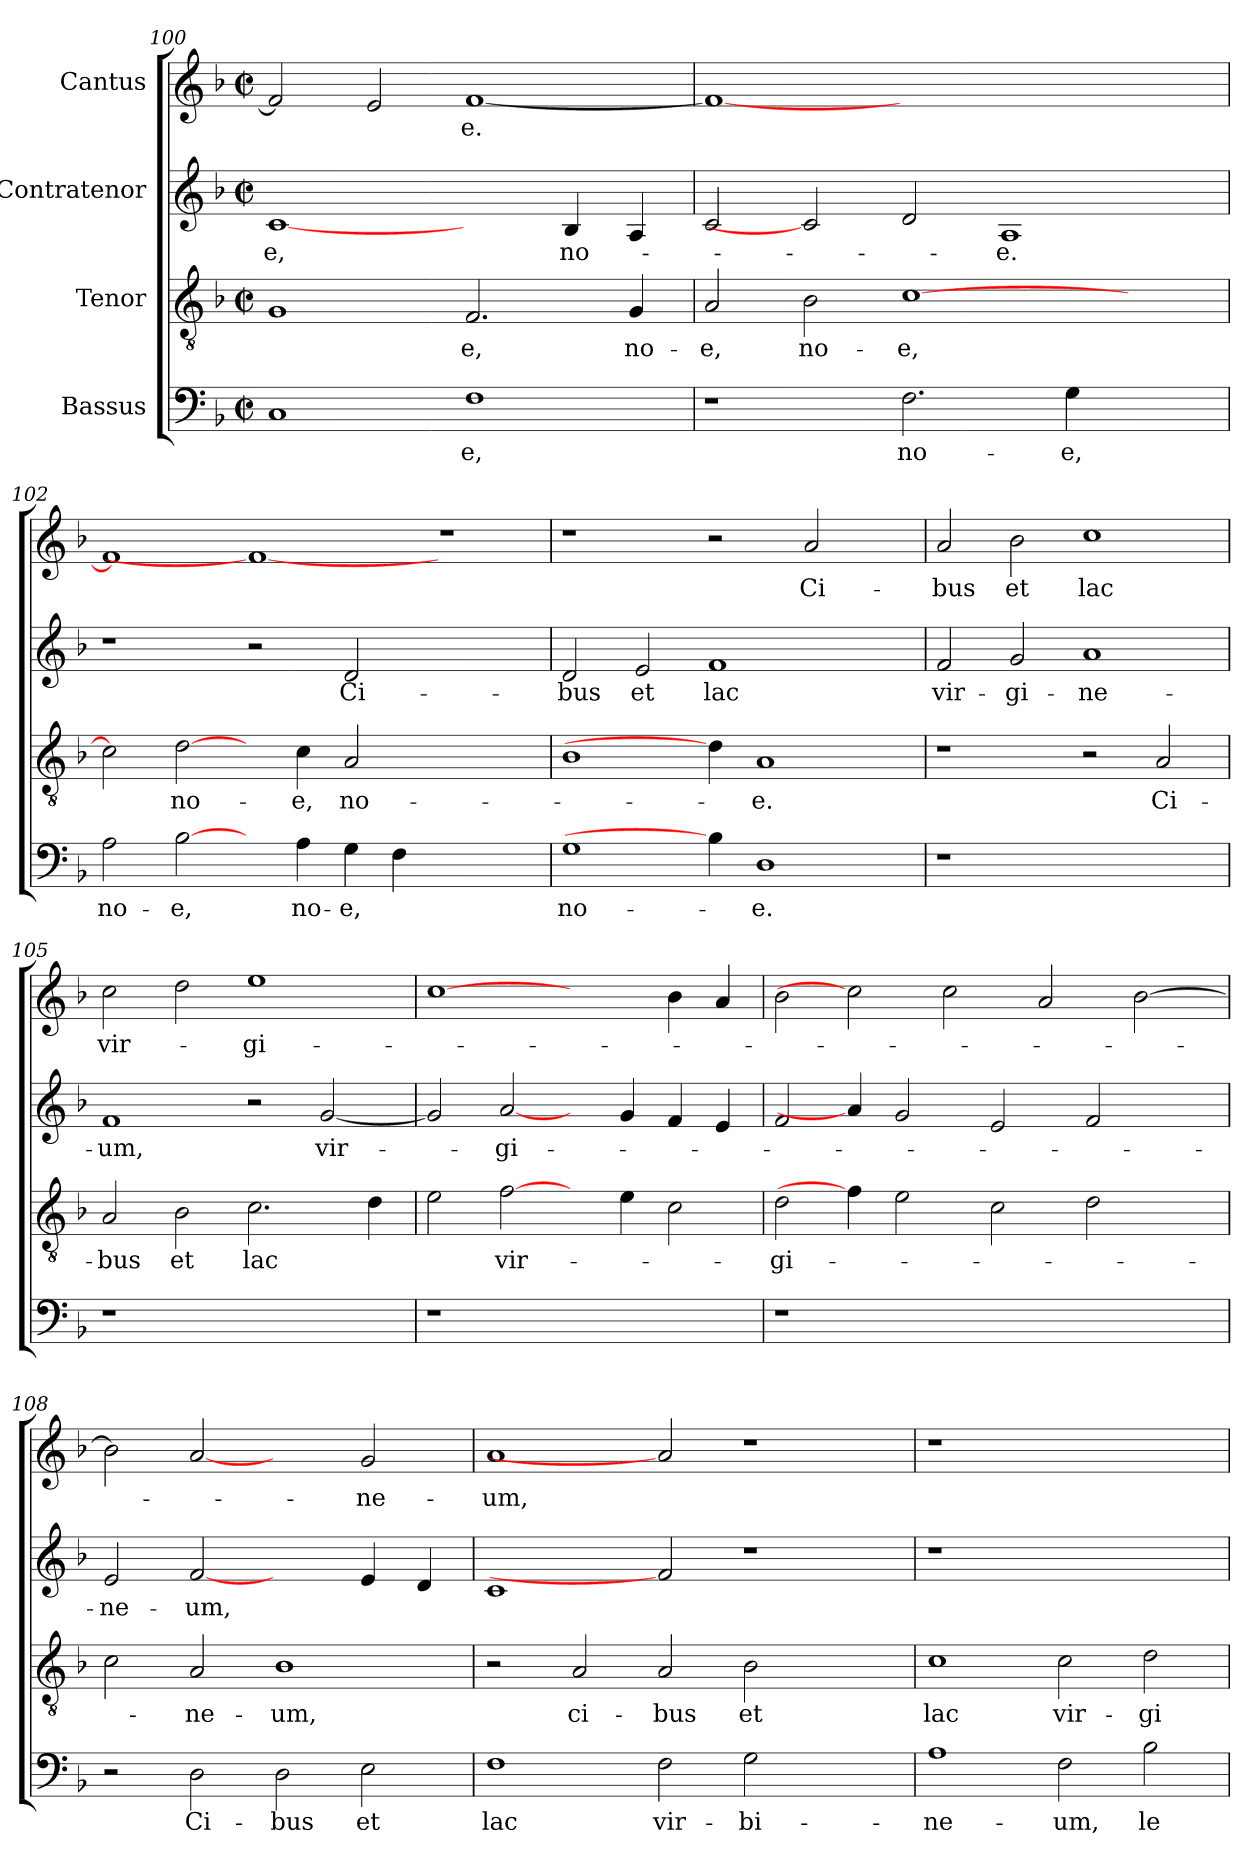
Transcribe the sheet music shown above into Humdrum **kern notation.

**kern	**text	**kern	**text	**kern	**text	**kern	**text
*part4	*part4	*part3	*part3	*part2	*part2	*part1	*part1
*staff4	*staff4	*staff3	*staff3	*staff2	*staff2	*staff1	*staff1
*I"Bassus	*	*I"Tenor	*	*I"Contratenor	*	*I"Cantus	*
!!LO:PB:g=z
*clefF4	*	*clefGv2	*	*clefG2	*	*clefG2	*
*k[b-]	*	*k[b-]	*	*k[b-]	*	*k[b-]	*
*F:	*	*F:	*	*F:	*	*F:	*
*M2/2	*	*M2/2	*	*M2/2	*	*M2/2	*
*met(c|)	*	*met(c|)	*	*met(c|)	*	*met(c|)	*
=100	=100	=100	=100	=100	=100	=100	=100
1C	.	1G	.	[1c	-e,	2f/]	.
.	.	.	.	.	.	2e/	.
1F	-e,	2.F/	-e,	2ryy	.	[1f	-e.
.	.	.	.	4B-/	no-	.	.
.	.	4G/	no-	4A/	.	.	.
=101	=101	=101	=101	=101	=101	=101	=101
1r	.	2A/	-e,	2c/	.	1f_	.
.	.	2B-\	no-	2c]	.	.	.
2.F\	no-	[1c	-e,	2d/	.	1.ryy	.
.	.	.	.	1A	-e.	.	.
4G\	-e,	.	.	.	.	.	.
2ryy	.	2ryy	.	.	.	.	.
=102	=102	=102	=102	=102	=102	=102	=102
2A\	no-	2c\]	.	1r	.	1f]	.
[2B-\	-e,	[2d\	no-	.	.	.	.
4ryy	.	4ryy	.	2r	.	1f_	.
4A\	no-	4c\	-e,	.	.	.	.
4G\	-e,	2A/	no-	2d/	Ci-	.	.
4F\	.	.	.	.	.	.	.
1ryy	.	1ryy	.	1ryy	.	1r	.
=103	=103	=103	=103	=103	=103	=103	=103
1G	no-	1B-	.	2d/	-bus	1r	.
.	.	.	.	2e/	et	.	.
4B-\]	.	4d\]	.	1f	lac	2r	.
1D	-e.	1A	-e.	.	.	.	.
.	.	.	.	.	.	2a/	Ci-
.	.	.	.	4ryy	.	4ryy	.
=104	=104	=104	=104	=104	=104	=104	=104
1r	.	1r	.	2f/	vir-	2a/	-bus
.	.	.	.	2g/	-gi-	2b-\	et
1ryy	.	2r	.	1a	-ne-	1cc	lac
.	.	2A/	Ci-	.	.	.	.
=105	=105	=105	=105	=105	=105	=105	=105
1r	.	2A/	-bus	1f	-um,	2cc\	vir-
.	.	2B-\	et	.	.	2dd\	.
1ryy	.	2.c\	lac	2r	.	1ee	-gi-
.	.	.	.	[2g/	vir-	.	.
.	.	4d\	.	.	.	.	.
!!LO:LB:g=z
=106	=106	=106	=106	=106	=106	=106	=106
1r	.	2e\	.	2g/]	.	[1cc	.
.	.	[2f\	vir-	[2a/	-gi-	.	.
1ryy	.	4ryy	.	4ryy	.	2ryy	.
.	.	4e\	.	4g/	.	.	.
.	.	2c\	.	4f/	.	4b-\	.
.	.	.	.	4e/	.	4a/	.
=107	=107	=107	=107	=107	=107	=107	=107
1r	.	2d\	-gi-	2f/	.	2b-\	.
.	.	4f\]	.	4a/]	.	2cc]	.
.	.	2e\	.	2g/	.	.	.
1.ryy	.	.	.	.	.	2cc\	.
.	.	2c\	.	2e/	.	.	.
.	.	.	.	.	.	2a/	.
.	.	2d\	.	2f/	.	.	.
.	.	.	.	.	.	[2b-\	.
.	.	4ryy	.	4ryy	.	.	.
=108	=108	=108	=108	=108	=108	=108	=108
2r	.	2c\	.	2e/	-ne-	2b-\]	.
2D\	Ci-	2A/	-ne-	[2f	-um,	[2a	.
2D\	-bus	1B-	-um,	2ryy	.	2ryy	.
2E\	et	.	.	4e/	.	2g/	-ne-
.	.	.	.	4d/	.	.	.
=109	=109	=109	=109	=109	=109	=109	=109
1F	lac	2r	.	1c	.	1a	-um,
.	.	2A/	ci-	.	.	.	.
2F\	vir-	2A/	-bus	2f]	.	2a]	.
2G\	-bi-	2B-\	et	1r	.	1r	.
2ryy	.	2ryy	.	.	.	.	.
=110	=110	=110	=110	=110	=110	=110	=110
1A	-ne-	1c	lac	1r	.	1r	.
2F\	-um,	2c\	vir-	1ryy	.	1ryy	.
2B-\	le-	2d\	-gi-	.	.	.	.
=	=	=	=	=	=	=	=
*-	*-	*-	*-	*-	*-	*-	*-
